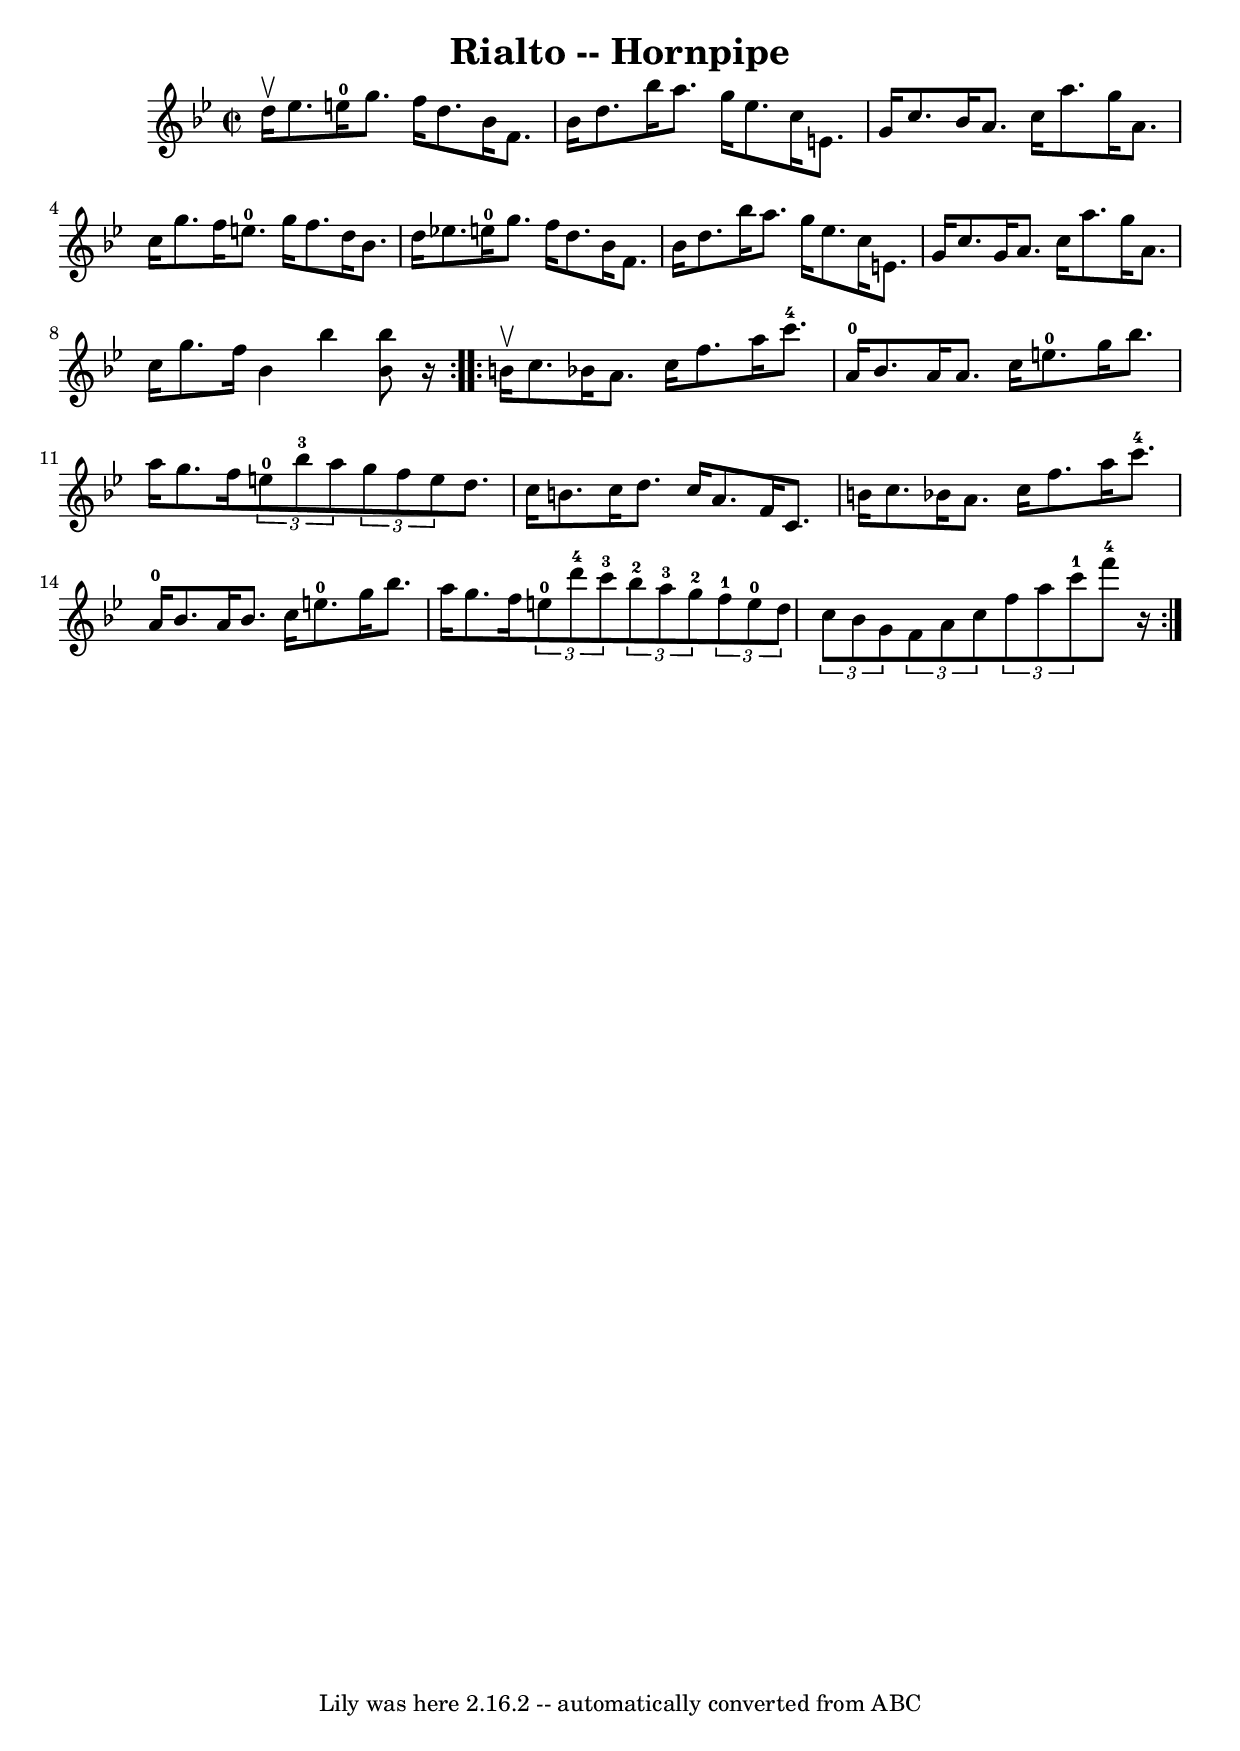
\version "2.16.2"
\include "Mammoth.ily"
\header {
  %% book = "Cole's 1000 Fiddle Tunes"
  crossRefNumber = "1"
  footnotes = ""
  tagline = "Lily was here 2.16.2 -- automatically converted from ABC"
  title = "Rialto -- Hornpipe"

}
voicedefault =  {



  \repeat volta 2 {

    \override Staff.TimeSignature #'style = #'C
    \time 2/2 
    \key bes \major d''16^\upbow ees''8. e''16-0 |
    
    g''8. f''16 d''8. bes'16 f'8. bes'16 d''8. bes''16  
    |
    a''8. g''16 ees''8. c''16 e'8. g'16 c''8.    
    bes'16  |
    a'8. c''16 a''8. g''16 a'8. c''16 g''8.  
    f''16  |
    e''8.-0 g''16 f''8. d''16 bes'8. d''16    
    ees''!8. e''16-0 |
    g''8. f''16 d''8. bes'16 f'8.   
    bes'16 d''8. bes''16  |
    a''8. g''16 ees''8. c''16    
    e'8. g'16 c''8. g'16  |
    a'8. c''16 a''8. g''16    
    a'8. c''16 g''8. f''16  |
    bes'4 bes''4  << bes''8    
		     bes'8   >> r16 
  }     
  \repeat volta 2 {
    b'16^\upbow c''8. bes'!16  
    |
    a'8. c''16 f''8. a''16 c'''8.-4 a'16-0   
    bes'8. a'16  |
    a'8. c''16 e''8.-0 g''16 bes''8.    
    a''16 g''8. f''16  |
    \times 2/3 { e''8-0 bes''8-3  
		 a''8  
	       }   \times 2/3 { g''8 f''8 e''8  
			      } d''8. c''16 b'8.    
    c''16  |
    d''8. c''16 a'8. f'16 c'8. b'16 c''8.    
    bes'!16  |
    a'8. c''16 f''8. a''16 c'''8.-4 a'16 -0 bes'8. a'16  |
    bes'8. c''16 e''8.-0 g''16    
    bes''8. a''16 g''8. f''16  |
    \times 2/3 { e''8-0   
		 d'''8-4 c'''8-3 
	       }   \times 2/3 { bes''8-2 a''8-3 g''8 
				-2 
			      }   \times 2/3 { f''8-1 e''8-0 d''8  
					     }   \times 2/3 { c''8 
							      bes'8 g'8  
							    } |
    \times 2/3 { f'8 a'8 c''8  
	       }   
    \times 2/3 { f''8 a''8 c'''8-1 
	       } f'''8-4   r16 
  }   

}

\score{
  <<

    \context Staff="default"
    {
      \voicedefault 
      
    }

  >>
  \layout {
    
  }
  \midi {
  }

}
